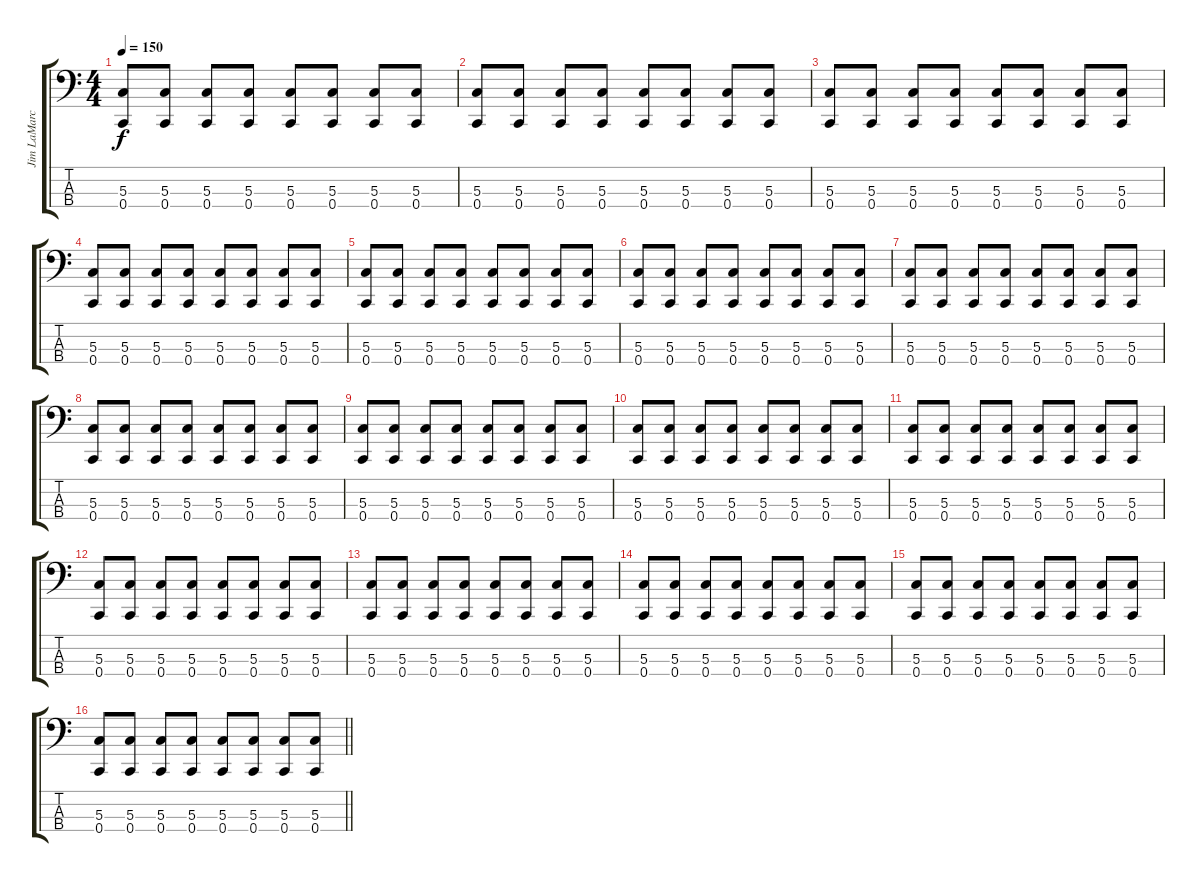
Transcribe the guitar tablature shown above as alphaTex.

\track ("Jim LaMarca" "Jim LaMarc") {instrument electricbasspick}
\staff {score tabs}
\tuning (F2 C2 G1 C1) {hide}
\ts (4 4)
\tempo 150
\clef f4
\ks c
(5.3 0.4).8{dy f} (5.3 0.4).8 (5.3 0.4).8 (5.3 0.4).8 (5.3 0.4).8 (5.3 0.4).8 (5.3 0.4).8 (5.3 0.4).8 |
(5.3 0.4).8 (5.3 0.4).8 (5.3 0.4).8 (5.3 0.4).8 (5.3 0.4).8 (5.3 0.4).8 (5.3 0.4).8 (5.3 0.4).8 |
(5.3 0.4).8 (5.3 0.4).8 (5.3 0.4).8 (5.3 0.4).8 (5.3 0.4).8 (5.3 0.4).8 (5.3 0.4).8 (5.3 0.4).8 |
(5.3 0.4).8 (5.3 0.4).8 (5.3 0.4).8 (5.3 0.4).8 (5.3 0.4).8 (5.3 0.4).8 (5.3 0.4).8 (5.3 0.4).8 |
(5.3 0.4).8 (5.3 0.4).8 (5.3 0.4).8 (5.3 0.4).8 (5.3 0.4).8 (5.3 0.4).8 (5.3 0.4).8 (5.3 0.4).8 |
(5.3 0.4).8 (5.3 0.4).8 (5.3 0.4).8 (5.3 0.4).8 (5.3 0.4).8 (5.3 0.4).8 (5.3 0.4).8 (5.3 0.4).8 |
(5.3 0.4).8 (5.3 0.4).8 (5.3 0.4).8 (5.3 0.4).8 (5.3 0.4).8 (5.3 0.4).8 (5.3 0.4).8 (5.3 0.4).8 |
(5.3 0.4).8 (5.3 0.4).8 (5.3 0.4).8 (5.3 0.4).8 (5.3 0.4).8 (5.3 0.4).8 (5.3 0.4).8 (5.3 0.4).8 |
(5.3 0.4).8 (5.3 0.4).8 (5.3 0.4).8 (5.3 0.4).8 (5.3 0.4).8 (5.3 0.4).8 (5.3 0.4).8 (5.3 0.4).8 |
(5.3 0.4).8 (5.3 0.4).8 (5.3 0.4).8 (5.3 0.4).8 (5.3 0.4).8 (5.3 0.4).8 (5.3 0.4).8 (5.3 0.4).8 |
(5.3 0.4).8 (5.3 0.4).8 (5.3 0.4).8 (5.3 0.4).8 (5.3 0.4).8 (5.3 0.4).8 (5.3 0.4).8 (5.3 0.4).8 |
(5.3 0.4).8 (5.3 0.4).8 (5.3 0.4).8 (5.3 0.4).8 (5.3 0.4).8 (5.3 0.4).8 (5.3 0.4).8 (5.3 0.4).8 |
(5.3 0.4).8 (5.3 0.4).8 (5.3 0.4).8 (5.3 0.4).8 (5.3 0.4).8 (5.3 0.4).8 (5.3 0.4).8 (5.3 0.4).8 |
(5.3 0.4).8 (5.3 0.4).8 (5.3 0.4).8 (5.3 0.4).8 (5.3 0.4).8 (5.3 0.4).8 (5.3 0.4).8 (5.3 0.4).8 |
(5.3 0.4).8 (5.3 0.4).8 (5.3 0.4).8 (5.3 0.4).8 (5.3 0.4).8 (5.3 0.4).8 (5.3 0.4).8 (5.3 0.4).8 |
\barLineRight lightlight
(5.3 0.4).8 (5.3 0.4).8 (5.3 0.4).8 (5.3 0.4).8 (5.3 0.4).8 (5.3 0.4).8 (5.3 0.4).8 (5.3 0.4).8
